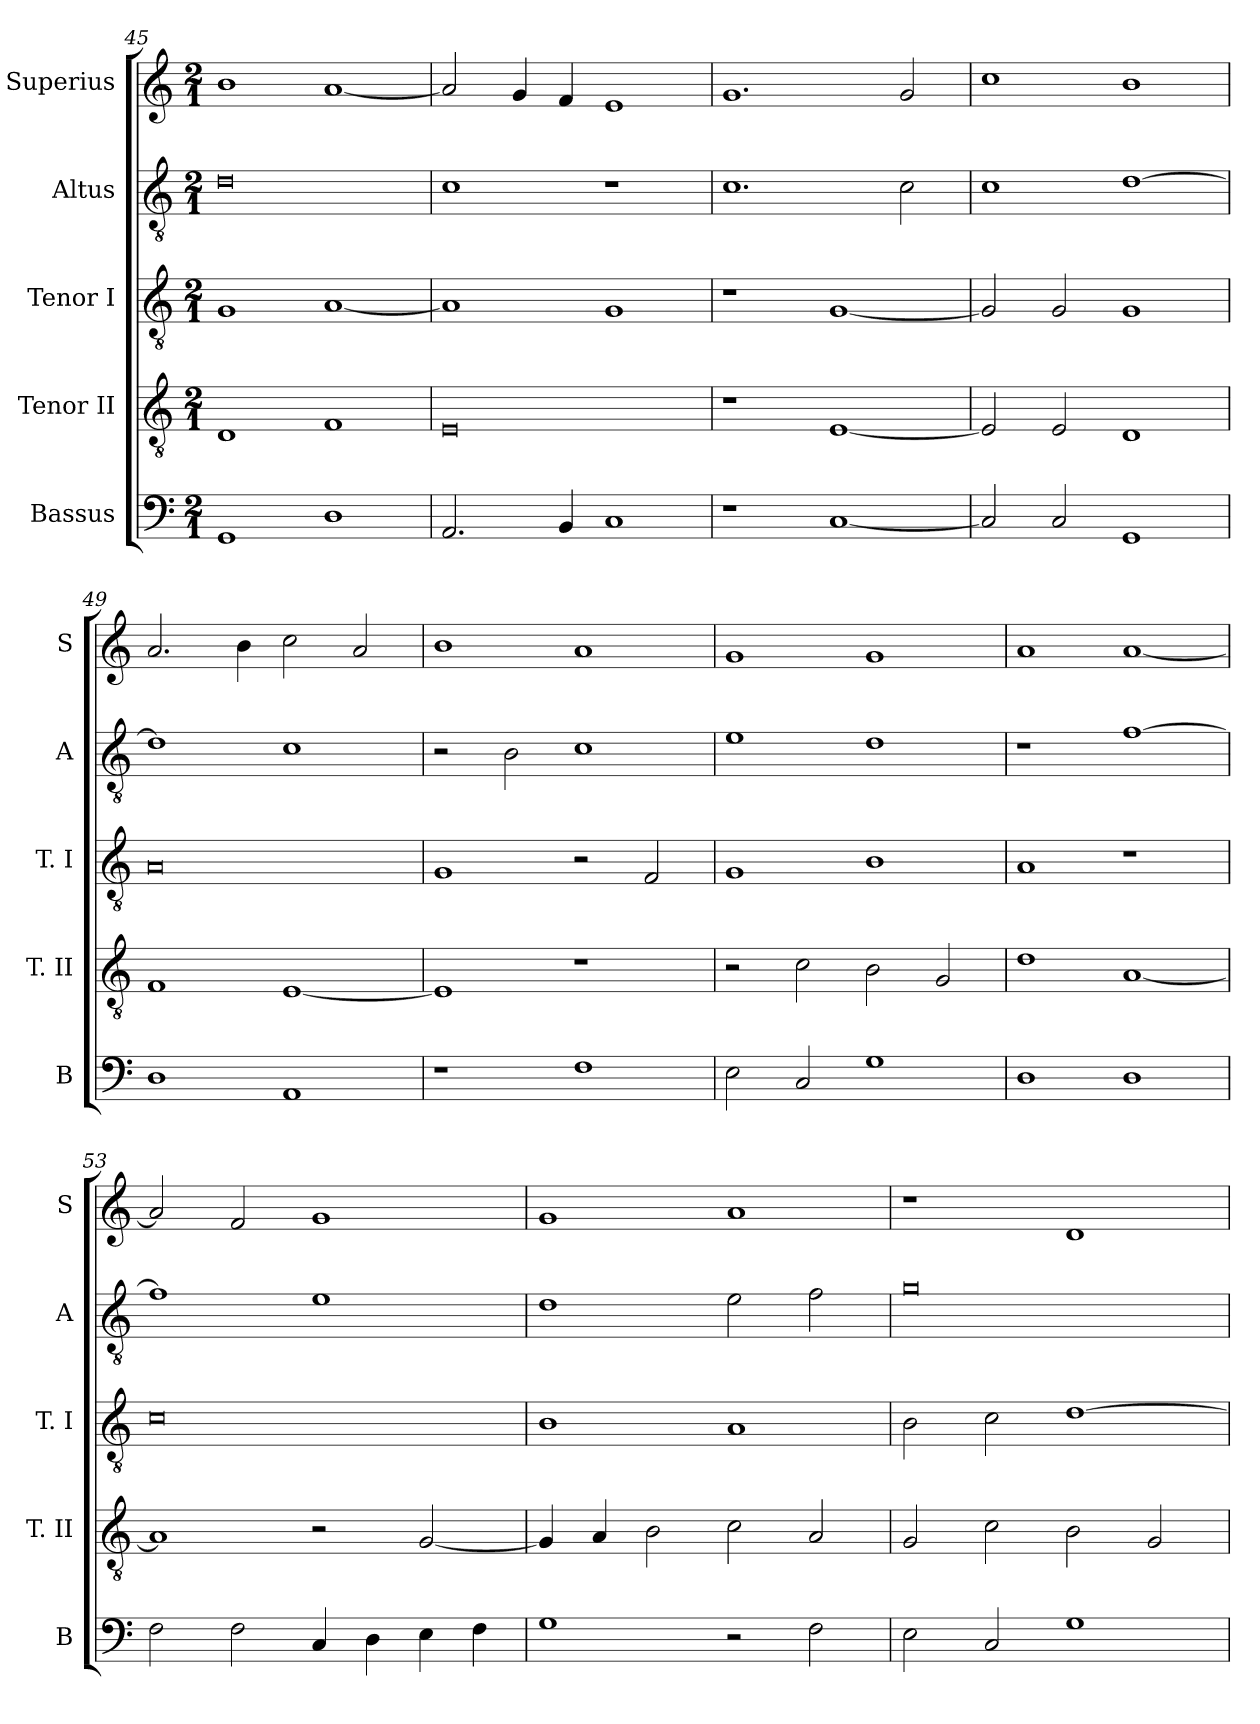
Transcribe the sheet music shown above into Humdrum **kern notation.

**kern	**kern	**kern	**kern	**kern
*part5	*part4	*part3	*part2	*part1
*staff5	*staff4	*staff3	*staff2	*staff1
*I"Bassus	*I"Tenor II	*I"Tenor I	*I"Altus	*I"Superius
*I'B	*I'T. II	*I'T. I	*I'A	*I'S
*clefF4	*clefGv2	*clefGv2	*clefGv2	*clefG2
*k[]	*k[]	*k[]	*k[]	*k[]
*C:	*C:	*C:	*C:	*C:
*M2/1	*M2/1	*M2/1	*M2/1	*M2/1
=45	=45	=45	=45	=45
1GG	1D	1G	0d	1b
1D	1F	[1A	.	[1a
=46	=46	=46	=46	=46
2.AA	0E	1A]	1c	2a]
.	.	.	.	4g
4BB	.	.	.	4f
1C	.	1G	1r	1e
=47	=47	=47	=47	=47
1r	1r	1r	1.c	1.g
[1C	[1E	[1G	.	.
.	.	.	2c	2g
=48	=48	=48	=48	=48
2C]	2E]	2G]	1c	1cc
2C	2E	2G	.	.
1GG	1D	1G	[1d	1b
=49	=49	=49	=49	=49
1D	1F	0A	1d]	2.a
.	.	.	.	4b
1AA	[1E	.	1c	2cc
.	.	.	.	2a
=50	=50	=50	=50	=50
1r	1E]	1G	2r	1b
.	.	.	2B	.
1F	1r	2r	1c	1a
.	.	2F	.	.
=51	=51	=51	=51	=51
2E	2r	1G	1e	1g
2C	2c	.	.	.
1G	2B	1B	1d	1g
.	2G	.	.	.
=52	=52	=52	=52	=52
1D	1d	1A	1r	1a
1D	[1A	1r	[1f	[1a
=53	=53	=53	=53	=53
2F	1A]	0c	1f]	2a]
2F	.	.	.	2f
4C	2r	.	1e	1g
4D	.	.	.	.
4E	[2G	.	.	.
4F	.	.	.	.
=54	=54	=54	=54	=54
1G	4G]	1B	1d	1g
.	4A	.	.	.
.	2B	.	.	.
2r	2c	1A	2e	1a
2F	2A	.	2f	.
=55	=55	=55	=55	=55
2E	2G	2B	0g	1r
2C	2c	2c	.	.
1G	2B	[1d	.	1d
.	2G	.	.	.
=	=	=	=	=
*-	*-	*-	*-	*-
